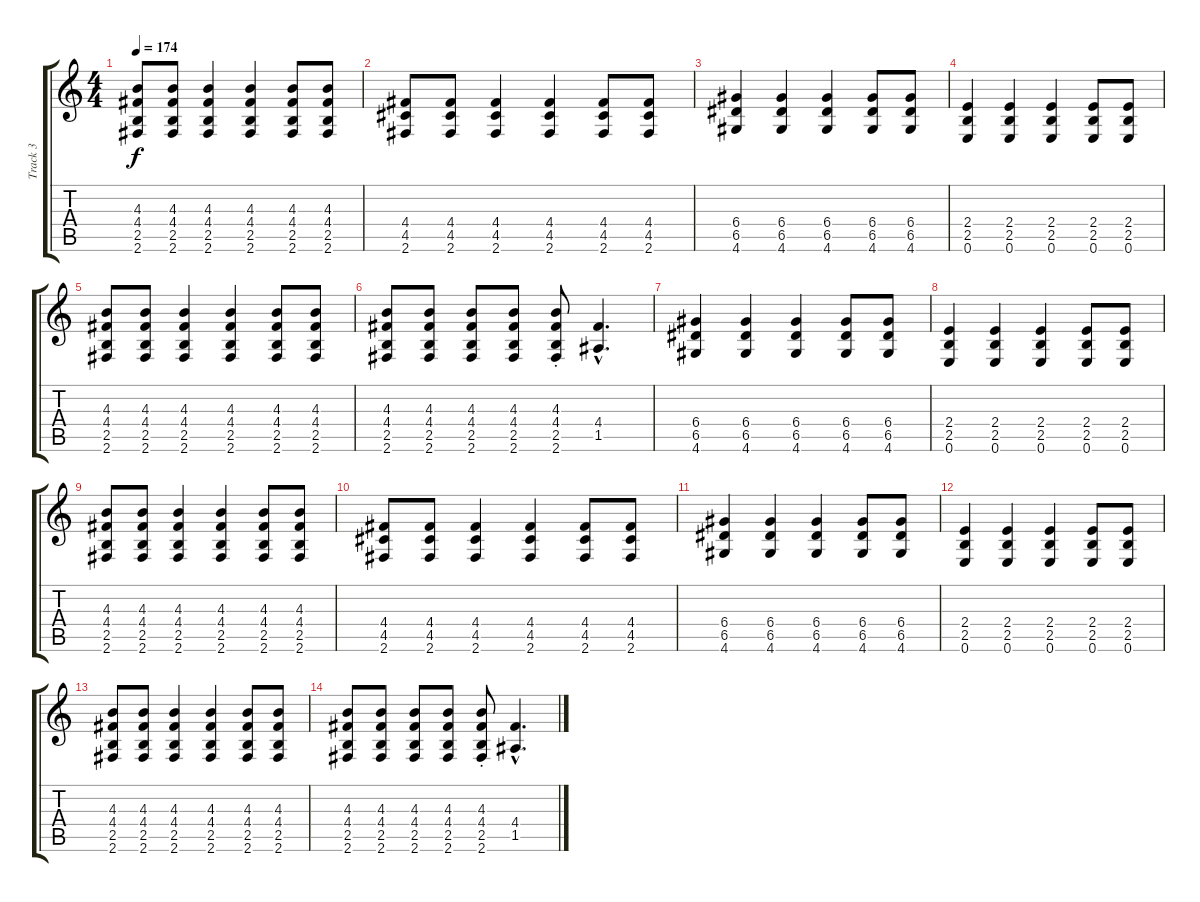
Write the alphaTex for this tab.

\track ("Track 3" "Track 3") {instrument distortionguitar}
\staff {score tabs}
\tuning (E4 B3 G3 D3 A2 E2) {hide}
\ts (4 4)
\tempo 174
\clef g2
\ks c
(4.3 4.4 2.5 2.6).8{dy f} (4.3 4.4 2.5 2.6).8 (4.3 4.4 2.5 2.6).4 (4.3 4.4 2.5 2.6).4 (4.3 4.4 2.5 2.6).8 (4.3 4.4 2.5 2.6).8 |
(4.4 4.5 2.6).8 (4.4 4.5 2.6).8 (4.4 4.5 2.6).4 (4.4 4.5 2.6).4 (4.4 4.5 2.6).8 (4.4 4.5 2.6).8 |
(6.4 6.5 4.6).4 (6.4 6.5 4.6).4 (6.4 6.5 4.6).4 (6.4 6.5 4.6).8 (6.4 6.5 4.6).8 |
(2.4 2.5 0.6).4 (2.4 2.5 0.6).4 (2.4 2.5 0.6).4 (2.4 2.5 0.6).8 (2.4 2.5 0.6).8 |
(4.3 4.4 2.5 2.6).8 (4.3 4.4 2.5 2.6).8 (4.3 4.4 2.5 2.6).4 (4.3 4.4 2.5 2.6).4 (4.3 4.4 2.5 2.6).8 (4.3 4.4 2.5 2.6).8 |
(4.3 4.4 2.5 2.6).8 (4.3 4.4 2.5 2.6).8 (4.3 4.4 2.5 2.6).8 (4.3 4.4 2.5 2.6).8 (4.3{st} 4.4{st} 2.5{st} 2.6{st}).8 (4.4{hac} 1.5{hac}).4{d} |
(6.4 6.5 4.6).4 (6.4 6.5 4.6).4 (6.4 6.5 4.6).4 (6.4 6.5 4.6).8 (6.4 6.5 4.6).8 |
(2.4 2.5 0.6).4 (2.4 2.5 0.6).4 (2.4 2.5 0.6).4 (2.4 2.5 0.6).8 (2.4 2.5 0.6).8 |
(4.3 4.4 2.5 2.6).8 (4.3 4.4 2.5 2.6).8 (4.3 4.4 2.5 2.6).4 (4.3 4.4 2.5 2.6).4 (4.3 4.4 2.5 2.6).8 (4.3 4.4 2.5 2.6).8 |
(4.4 4.5 2.6).8 (4.4 4.5 2.6).8 (4.4 4.5 2.6).4 (4.4 4.5 2.6).4 (4.4 4.5 2.6).8 (4.4 4.5 2.6).8 |
(6.4 6.5 4.6).4 (6.4 6.5 4.6).4 (6.4 6.5 4.6).4 (6.4 6.5 4.6).8 (6.4 6.5 4.6).8 |
(2.4 2.5 0.6).4 (2.4 2.5 0.6).4 (2.4 2.5 0.6).4 (2.4 2.5 0.6).8 (2.4 2.5 0.6).8 |
(4.3 4.4 2.5 2.6).8 (4.3 4.4 2.5 2.6).8 (4.3 4.4 2.5 2.6).4 (4.3 4.4 2.5 2.6).4 (4.3 4.4 2.5 2.6).8 (4.3 4.4 2.5 2.6).8 |
(4.3 4.4 2.5 2.6).8 (4.3 4.4 2.5 2.6).8 (4.3 4.4 2.5 2.6).8 (4.3 4.4 2.5 2.6).8 (4.3{st} 4.4{st} 2.5{st} 2.6{st}).8 (4.4{hac} 1.5{hac}).4{d}
